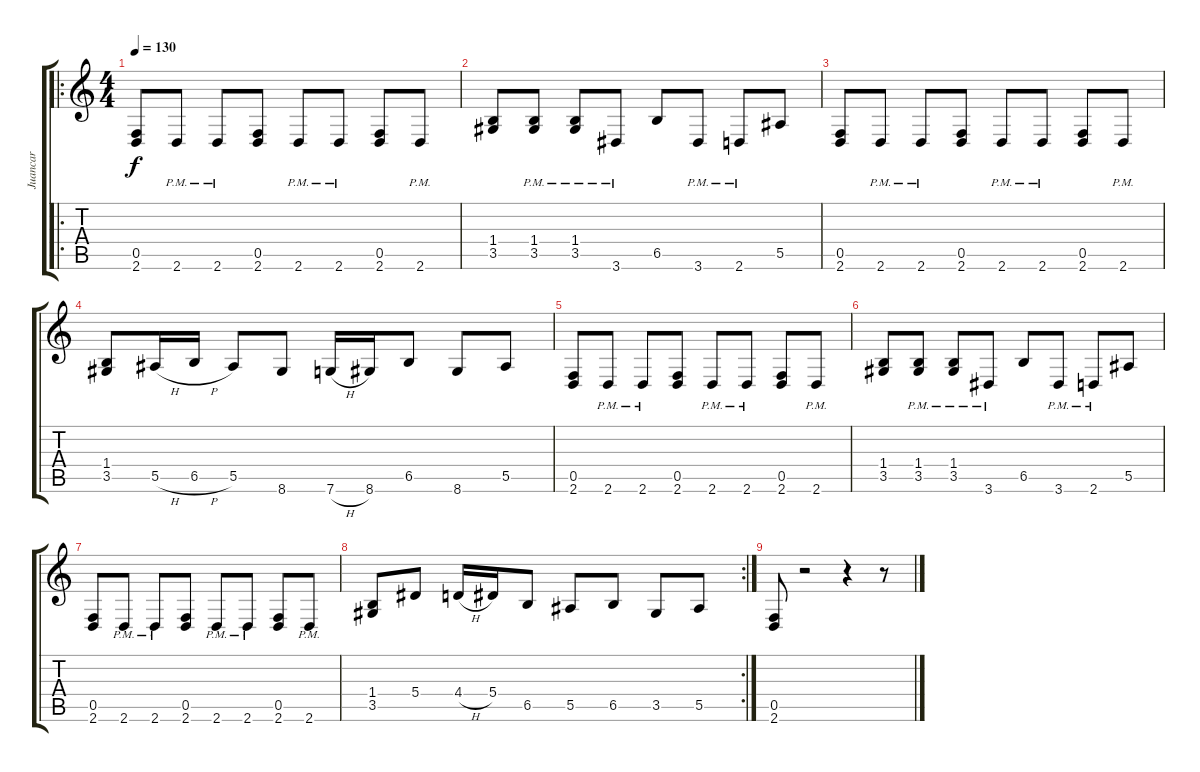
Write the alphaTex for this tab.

\track ("Juancar" "Juancar") {instrument distortionguitar}
\staff {score tabs}
\tuning (C4 G3 Eb3 Bb2 F2 C2) {hide}
\ro
\ts (4 4)
\tempo 130
\clef g2
\ks c
(0.5 2.6).8{dy f} 2.6{pm}.8 2.6{pm}.8 (0.5 2.6).8 2.6{pm}.8 2.6{pm}.8 (0.5 2.6).8 2.6{pm}.8 |
(1.4 3.5).8 (1.4{pm} 3.5{pm}).8 (1.4{pm} 3.5{pm}).8 3.6{pm}.8 6.5.8 3.6{pm}.8 2.6{pm}.8 5.5.8 |
(0.5 2.6).8 2.6{pm}.8 2.6{pm}.8 (0.5 2.6).8 2.6{pm}.8 2.6{pm}.8 (0.5 2.6).8 2.6{pm}.8 |
(1.4 3.5).8 5.5{h}.16 6.5{h}.16 5.5.8 8.6.8 7.6{h}.16 8.6.16 6.5.8 8.6.8 5.5.8 |
(0.5 2.6).8 2.6{pm}.8 2.6{pm}.8 (0.5 2.6).8 2.6{pm}.8 2.6{pm}.8 (0.5 2.6).8 2.6{pm}.8 |
(1.4 3.5).8 (1.4{pm} 3.5{pm}).8 (1.4{pm} 3.5{pm}).8 3.6{pm}.8 6.5.8 3.6{pm}.8 2.6{pm}.8 5.5.8 |
(0.5 2.6).8 2.6{pm}.8 2.6{pm}.8 (0.5 2.6).8 2.6{pm}.8 2.6{pm}.8 (0.5 2.6).8 2.6{pm}.8 |
\rc 2
(1.4 3.5).8 5.4.8 4.4{h}.16 5.4.16 6.5.8 5.5.8 6.5.8 3.5.8 5.5.8 |
(0.5 2.6).8 r.2 r.4 r.8
